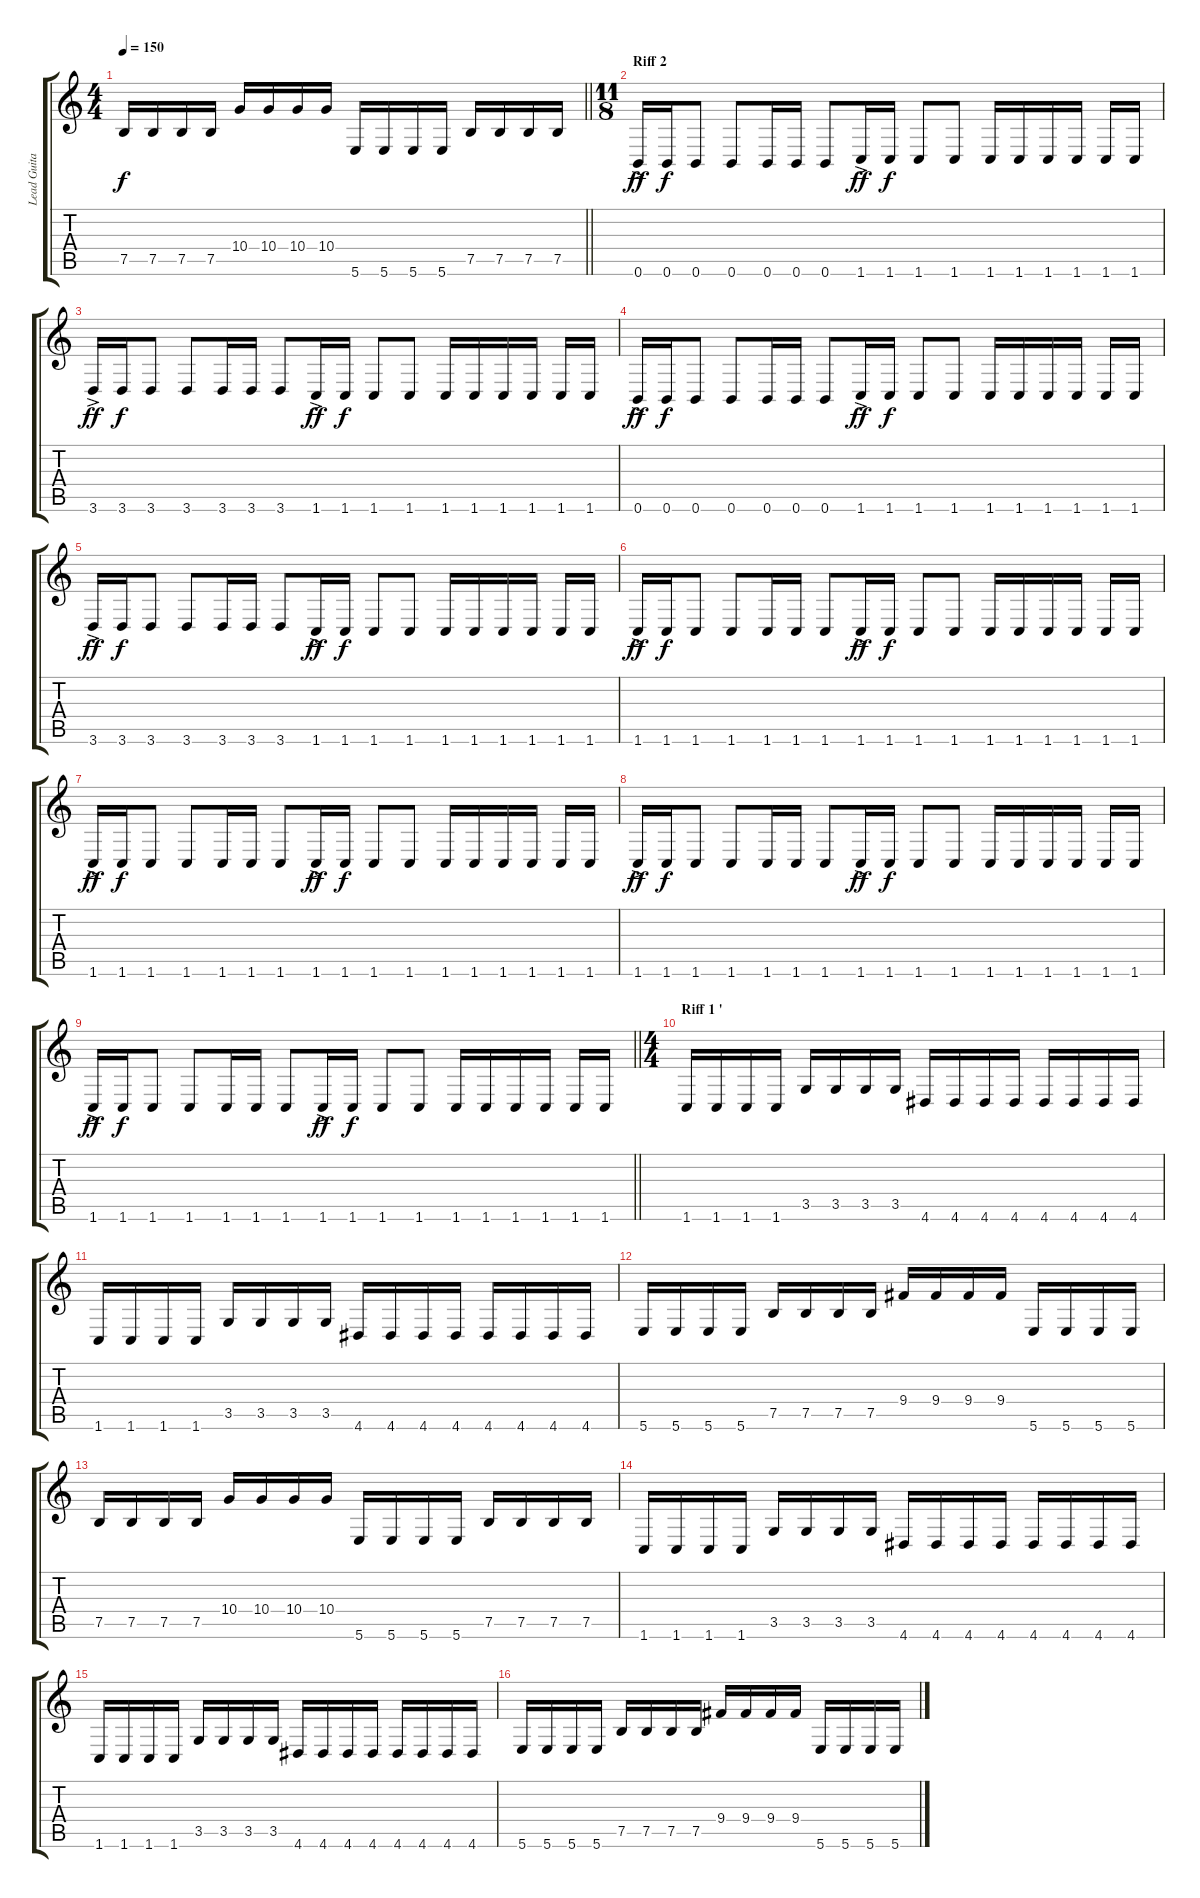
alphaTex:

\track ("Lead Guitar" "Lead Guita") {instrument distortionguitar}
\staff {score tabs}
\tuning (B3 Gb3 D3 A2 E2 B1) {hide}
\ts (4 4)
\tempo 150
\clef g2
\barLineRight lightlight
\ks c
7.5.16{dy f} 7.5.16 7.5.16 7.5.16 10.4.16 10.4.16 10.4.16 10.4.16 5.6.16 5.6.16 5.6.16 5.6.16 7.5.16 7.5.16 7.5.16 7.5.16 |
\ts (11 8)
\section ("" "Riff 2")
0.6{ac}.16{dy ff} 0.6.16{dy f} 0.6.8 0.6.8 0.6.16 0.6.16 0.6.8 1.6{ac}.16{dy ff} 1.6.16{dy f} 1.6.8 1.6.8 1.6.16 1.6.16 1.6.16 1.6.16 1.6.16 1.6.16 |
3.6{ac}.16{dy ff} 3.6.16{dy f} 3.6.8 3.6.8 3.6.16 3.6.16 3.6.8 1.6{ac}.16{dy ff} 1.6.16{dy f} 1.6.8 1.6.8 1.6.16 1.6.16 1.6.16 1.6.16 1.6.16 1.6.16 |
0.6{ac}.16{dy ff} 0.6.16{dy f} 0.6.8 0.6.8 0.6.16 0.6.16 0.6.8 1.6{ac}.16{dy ff} 1.6.16{dy f} 1.6.8 1.6.8 1.6.16 1.6.16 1.6.16 1.6.16 1.6.16 1.6.16 |
3.6{ac}.16{dy ff} 3.6.16{dy f} 3.6.8 3.6.8 3.6.16 3.6.16 3.6.8 1.6{ac}.16{dy ff} 1.6.16{dy f} 1.6.8 1.6.8 1.6.16 1.6.16 1.6.16 1.6.16 1.6.16 1.6.16 |
1.6{ac}.16{dy ff} 1.6.16{dy f} 1.6.8 1.6.8 1.6.16 1.6.16 1.6.8 1.6{ac}.16{dy ff} 1.6.16{dy f} 1.6.8 1.6.8 1.6.16 1.6.16 1.6.16 1.6.16 1.6.16 1.6.16 |
1.6{ac}.16{dy ff} 1.6.16{dy f} 1.6.8 1.6.8 1.6.16 1.6.16 1.6.8 1.6{ac}.16{dy ff} 1.6.16{dy f} 1.6.8 1.6.8 1.6.16 1.6.16 1.6.16 1.6.16 1.6.16 1.6.16 |
1.6{ac}.16{dy ff} 1.6.16{dy f} 1.6.8 1.6.8 1.6.16 1.6.16 1.6.8 1.6{ac}.16{dy ff} 1.6.16{dy f} 1.6.8 1.6.8 1.6.16 1.6.16 1.6.16 1.6.16 1.6.16 1.6.16 |
\barLineRight lightlight
1.6{ac}.16{dy ff} 1.6.16{dy f} 1.6.8 1.6.8 1.6.16 1.6.16 1.6.8 1.6{ac}.16{dy ff} 1.6.16{dy f} 1.6.8 1.6.8 1.6.16 1.6.16 1.6.16 1.6.16 1.6.16 1.6.16 |
\ts (4 4)
\section ("" "Riff 1 '")
1.6.16 1.6.16 1.6.16 1.6.16 3.5.16 3.5.16 3.5.16 3.5.16 4.6.16 4.6.16 4.6.16 4.6.16 4.6.16 4.6.16 4.6.16 4.6.16 |
1.6.16 1.6.16 1.6.16 1.6.16 3.5.16 3.5.16 3.5.16 3.5.16 4.6.16 4.6.16 4.6.16 4.6.16 4.6.16 4.6.16 4.6.16 4.6.16 |
5.6.16 5.6.16 5.6.16 5.6.16 7.5.16 7.5.16 7.5.16 7.5.16 9.4.16 9.4.16 9.4.16 9.4.16 5.6.16 5.6.16 5.6.16 5.6.16 |
7.5.16 7.5.16 7.5.16 7.5.16 10.4.16 10.4.16 10.4.16 10.4.16 5.6.16 5.6.16 5.6.16 5.6.16 7.5.16 7.5.16 7.5.16 7.5.16 |
1.6.16 1.6.16 1.6.16 1.6.16 3.5.16 3.5.16 3.5.16 3.5.16 4.6.16 4.6.16 4.6.16 4.6.16 4.6.16 4.6.16 4.6.16 4.6.16 |
1.6.16 1.6.16 1.6.16 1.6.16 3.5.16 3.5.16 3.5.16 3.5.16 4.6.16 4.6.16 4.6.16 4.6.16 4.6.16 4.6.16 4.6.16 4.6.16 |
5.6.16 5.6.16 5.6.16 5.6.16 7.5.16 7.5.16 7.5.16 7.5.16 9.4.16 9.4.16 9.4.16 9.4.16 5.6.16 5.6.16 5.6.16 5.6.16
